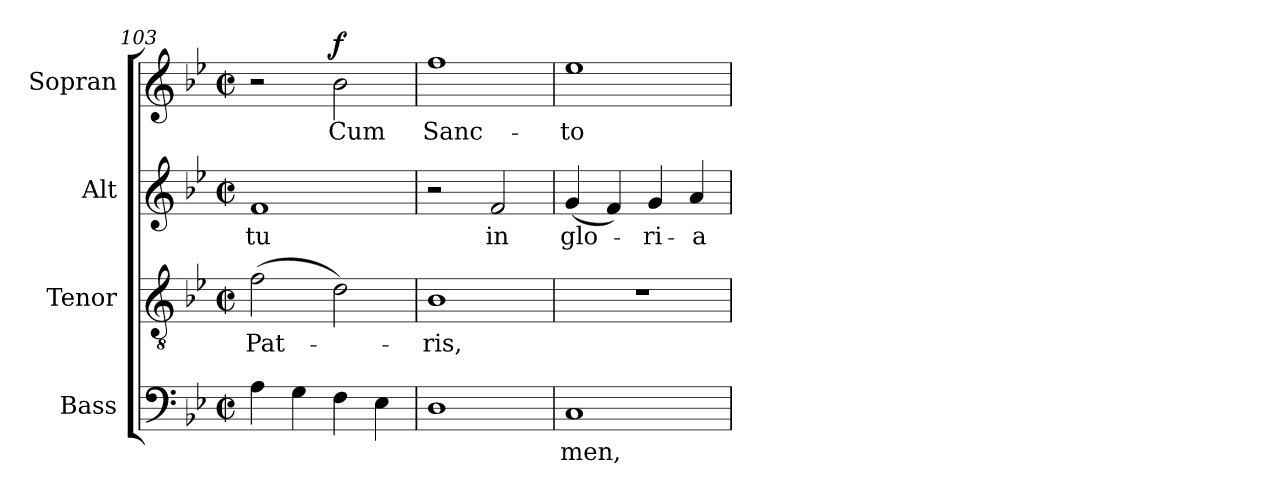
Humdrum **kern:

**kern	**text	**kern	**text	**kern	**text	**kern	**text	**dynam
*part4	*part4	*part3	*part3	*part2	*part2	*part1	*part1	*part1
*staff4	*staff4	*staff3	*staff3	*staff2	*staff2	*staff1	*staff1	*staff1
*I"Bass	*	*I"Tenor	*	*I"Alt	*	*I"Sopran	*	*
*I'B.	*	*I'T.	*	*I'A.	*	*I'S.	*	*
*clefF4	*	*clefGv2	*	*clefG2	*	*clefG2	*	*
*k[b-e-]	*	*k[b-e-]	*	*k[b-e-]	*	*k[b-e-]	*	*
*B-:	*	*B-:	*	*B-:	*	*B-:	*	*
*M2/2	*	*M2/2	*	*M2/2	*	*M2/2	*	*
*met(c|)	*	*met(c|)	*	*met(c|)	*	*met(c|)	*	*
=103	=103	=103	=103	=103	=103	=103	=103	=103
!	!	!	!LO:LY:b	!	!LO:LY:b	!	!	!
4A\	.	(>2f\	Pat-	1f	-tu	2r	.	.
4G\	.	.	.	.	.	.	.	.
!	!	!	!	!	!	!	!LO:LY:b	!LO:DY:a
4F\	.	2d\)	.	.	.	2b-\	Cum	f
4E-\	.	.	.	.	.	.	.	.
=104	=104	=104	=104	=104	=104	=104	=104	=104
!	!	!	!LO:LY:b	!	!	!	!LO:LY:b	!
1D	.	1B-	-ris,	2r	.	1ff	Sanc-	.
!	!	!	!	!	!LO:LY:b	!	!	!
.	.	.	.	2f/	in	.	.	.
=105	=105	=105	=105	=105	=105	=105	=105	=105
!	!LO:LY:b	!	!	!	!LO:LY:b	!	!LO:LY:b	!
1C	-men,	1r	.	(<4g/	glo-	1ee-	-to	.
.	.	.	.	4f/)	.	.	.	.
!	!	!	!	!	!LO:LY:b	!	!	!
.	.	.	.	4g/	-ri-	.	.	.
!	!	!	!	!	!LO:LY:b	!	!	!
.	.	.	.	4a/	-a	.	.	.
=	=	=	=	=	=	=	=	=
*-	*-	*-	*-	*-	*-	*-	*-	*-
